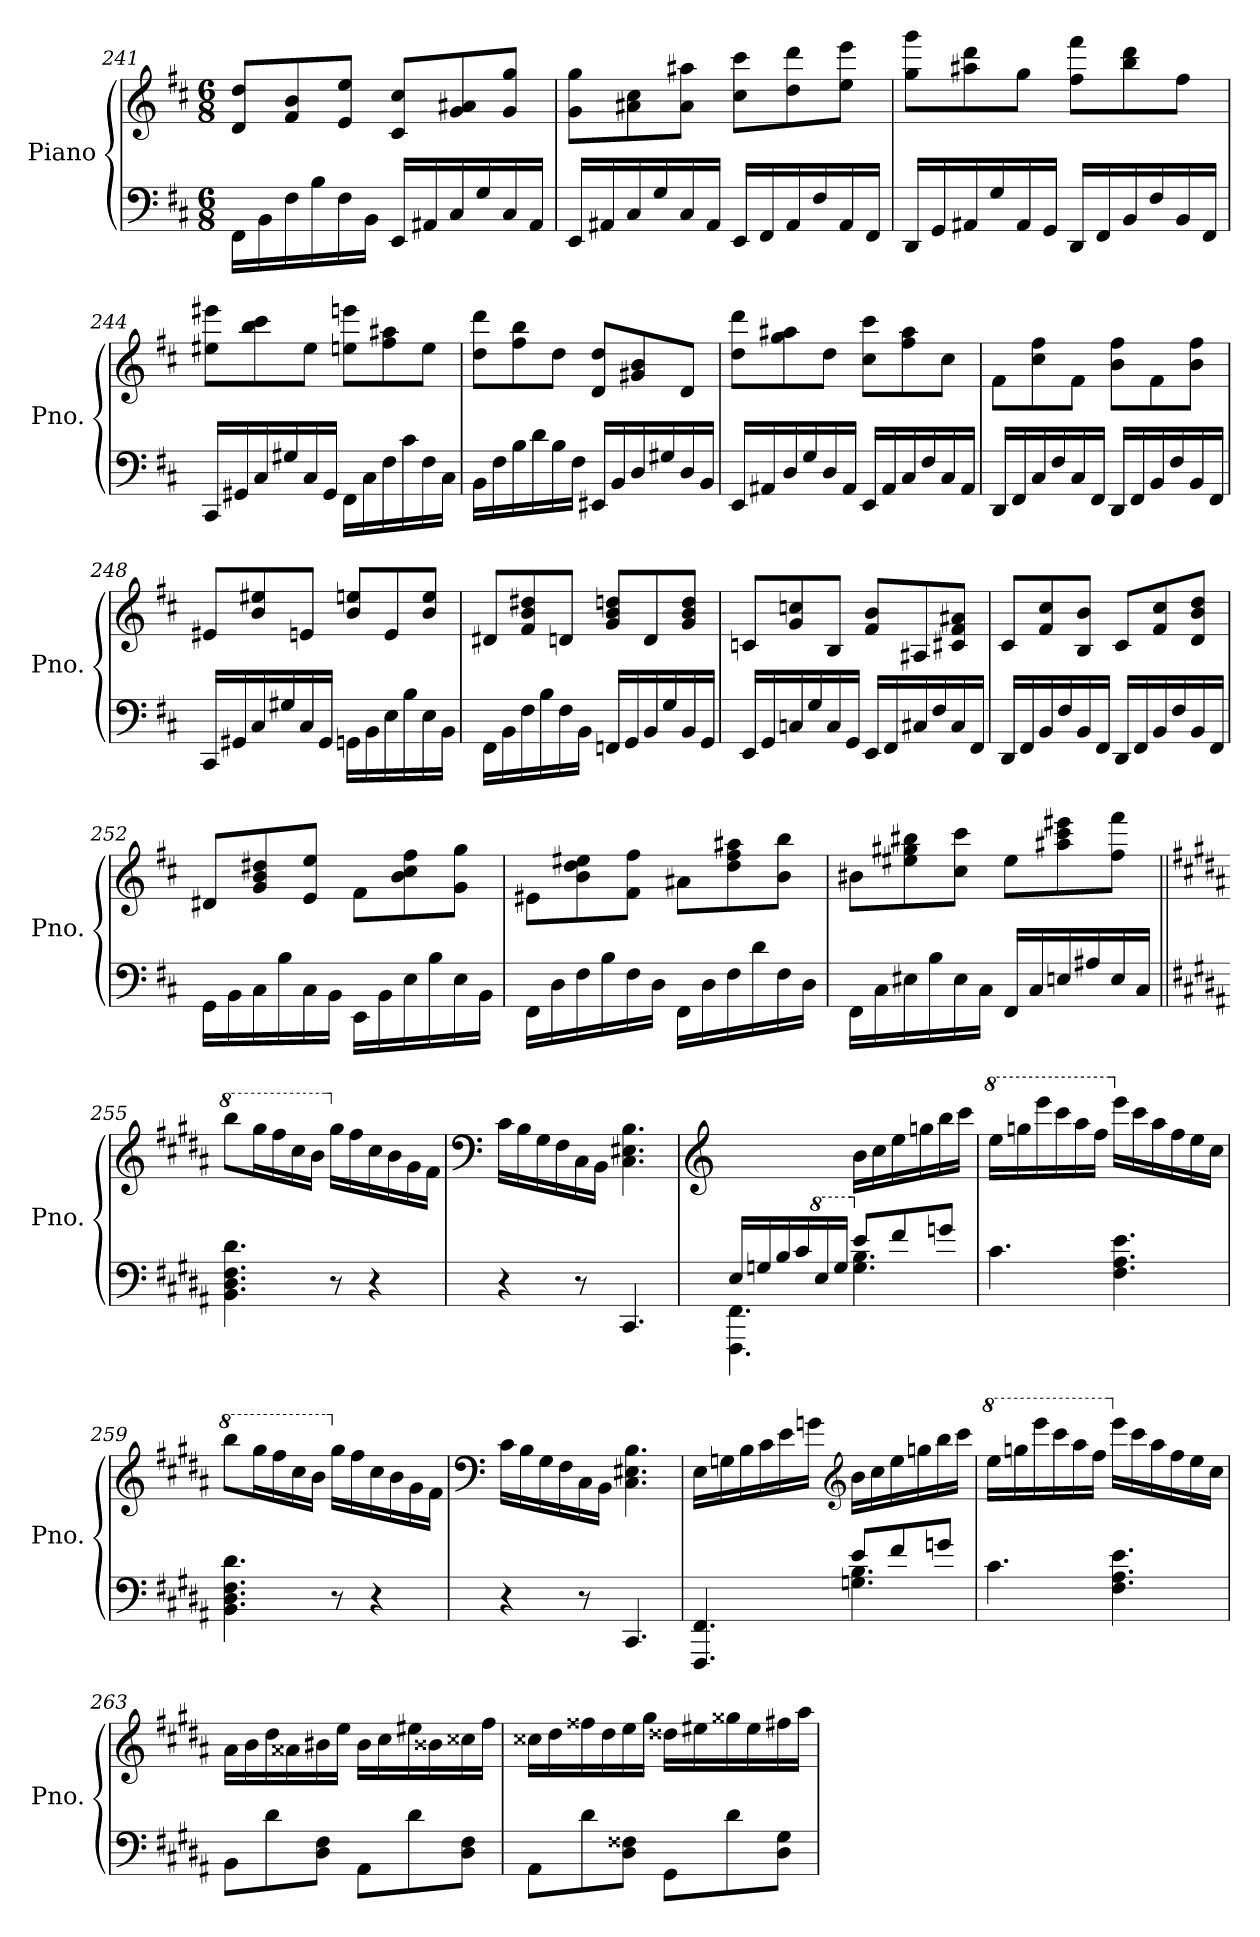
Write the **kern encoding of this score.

**kern	**kern
*part1	*part1
*staff2	*staff1
*I"Piano	*
*I'Pno.	*
*clefF4	*clefG2
*k[f#c#]	*k[f#c#]
*M6/8	*M6/8
=241	=241
16FF#\LL	8d/ 8dd/L
16BB\	.
16F#\	8f#/ 8b/
16B\	.
16F#\	8e/ 8ee/J
16BB\JJ	.
16EE/LL	8c#/ 8cc#/L
16AA#X/	.
16C#/	8g/ 8a#X/
16G/	.
16C#/	8g/ 8gg/J
16AA#/JJ	.
=242	=242
16EE/LL	8g\ 8gg\L
16AA#X/	.
16C#/	8a#X\ 8cc#\
16G/	.
16C#/	8a#\ 8aa#X\J
16AA#/JJ	.
16EE/LL	8cc#\ 8ccc#\L
16FF#/	.
16AA#/	8dd\ 8ddd\
16F#/	.
16AA#/	8ee\ 8eee\J
16FF#/JJ	.
!!LO:LB:g=z
=243	=243
16DD/LL	8gg\ 8ggg\L
16GG/	.
16AA#X/	8aa#X\ 8ddd\
16G/	.
16AA#/	8gg\J
16GG/JJ	.
16DD/LL	8ff#\ 8fff#\L
16FF#/	.
16BB/	8bb\ 8ddd\
16F#/	.
16BB/	8ff#\J
16FF#/JJ	.
=244	=244
16CC#/LL	8ee#X\ 8eee#X\L
16GG#X/	.
16C#/	8bb\ 8ccc#\
16G#X/	.
16C#/	8ee#\J
16GG#/JJ	.
16FF#\LL	8een\ 8eeen\L
16C#\	.
16F#\	8ff#\ 8aa#X\
16c#\	.
16F#\	8ee\J
16C#\JJ	.
=245	=245
16BB\LL	8dd\ 8ddd\L
16F#\	.
16B\	8ff#\ 8bb\
16d\	.
16B\	8dd\J
16F#\JJ	.
16EE#X/LL	8d/ 8dd/L
16BB/	.
16D/	8g#X/ 8b/
16G#X/	.
16D/	8d/J
16BB/JJ	.
=246	=246
16EE/LL	8dd\ 8ddd\L
16AA#X/	.
16D/	8gg\ 8aa#X\
16G/	.
16D/	8dd\J
16AA#/JJ	.
16EE/LL	8cc#\ 8ccc#\L
16AA#/	.
16C#/	8ff#\ 8aa#\
16F#/	.
16C#/	8cc#\J
16AA#/JJ	.
!!LO:LB:g=z
=247	=247
16DD/LL	8f#\L
16FF#/	.
16C#/	8cc#\ 8ff#\
16F#/	.
16C#/	8f#\J
16FF#/JJ	.
16DD/LL	8b\ 8ff#\L
16FF#/	.
16BB/	8f#\
16F#/	.
16BB/	8b\ 8ff#\J
16FF#/JJ	.
=248	=248
16CC#/LL	8e#X/L
16GG#X/	.
16C#/	8b/ 8ee#X/
16G#X/	.
16C#/	8en/J
16GG#/JJ	.
16GGn\LL	8b/ 8een/L
16BB\	.
16E\	8e/
16B\	.
16E\	8b/ 8ee/J
16BB\JJ	.
=249	=249
16FF#\LL	8d#X/L
16BB\	.
16F#\	8f#/ 8b/ 8dd#X/
16B\	.
16F#\	8dn/J
16BB\JJ	.
16FFn/LL	8g/ 8b/ 8ddn/L
16GG/	.
16BB/	8d/
16G/	.
16BB/	8g/ 8b/ 8dd/J
16GG/JJ	.
=250	=250
16EE/LL	8cn/L
16GG/	.
16Cn/	8g/ 8ccn/
16G/	.
16C/	8B/J
16GG/JJ	.
16EE/LL	8f#/ 8b/L
16FF#/	.
16C#X/	8A#X/
16F#/	.
16C#/	8c#X/ 8f#/ 8a#X/J
16FF#/JJ	.
!!LO:LB:g=z
=251	=251
16DD/LL	8c#/L
16FF#/	.
16BB/	8f#/ 8cc#/
16F#/	.
16BB/	8B/ 8b/J
16FF#/JJ	.
16DD/LL	8c#/L
16FF#/	.
16BB/	8f#/ 8cc#/
16F#/	.
16BB/	8d/ 8b/ 8dd/J
16FF#/JJ	.
=252	=252
16GG\LL	8d#X/L
16BB\	.
16C#\	8g/ 8b/ 8dd#X/
16B\	.
16C#\	8e/ 8ee/J
16BB\JJ	.
16EE\LL	8f#\L
16BB\	.
16E\	8b\ 8cc#\ 8ff#\
16B\	.
16E\	8g\ 8gg\J
16BB\JJ	.
=253	=253
16FF#\LL	8e#X\L
16D\	.
16F#\	8b\ 8dd\ 8ee#X\
16B\	.
16F#\	8f#\ 8ff#\J
16D\JJ	.
16FF#\LL	8a#X\L
16D\	.
16F#\	8dd\ 8ff#\ 8aa#X\
16d\	.
16F#\	8b\ 8bb\J
16D\JJ	.
=254	=254
16FF#\LL	8b#X\L
16C#\	.
16E#X\	8ee#X\ 8gg#X\ 8bb#X\
16B\	.
16E#\	8cc#\ 8ccc#\J
16C#\JJ	.
16FF#/LL	8ee#\L
16C#/	.
16En/	8aa#X\ 8ccc#\ 8eee#X\
16A#X/	.
16E/	8ff#\ 8fff#\J
16C#/JJ	.
!!LO:LB:g=z
=255||	=255||
*k[f#c#g#d#a#]	*k[f#c#g#d#a#]
*	*8va
4.BB\ 4.D#\ 4.F#\ 4.d#\	8bbb\L
.	16ggg#\L
.	16fff#\
.	16ccc#\
.	16bb\JJ
*	*X8va
8r	16gg#\LL
.	16ff#\
4r	16cc#\
.	16b\
.	16g#\
.	16f#\JJ
=256	=256
*	*clefF4
4r	16c#\LL
.	16B\
.	16G#\
.	16F#\
8r	16C#\
.	16BB\JJ
4.CC#/	4.C#\ 4.E#X\ 4.B\
=257	=257
*	*clefG2
*^	*
16E/LL	4.FFF#\ 4.FF#\	4.ryy
16Gn/	.	.
16B/	.	.
16c#/	.	.
*8va	*	*
16e\	.	.
16g\JJ	.	.
*X8va	*	*
8e/L	4.G\ 4.B\	16b\LL
.	.	16cc#\
8f#/	.	16ee\
.	.	16ggn\
8gn/J	.	16bb\
.	.	16ccc#\JJ
*v	*v	*
=258	=258
*	*8va
4.c#\	16eee\LL
.	16gggn\
.	16eeee\
.	16cccc#\
.	16aaa#\
.	16fff#\JJ
*	*X8va
4.F#\ 4.A#\ 4.e\	16eee\LL
.	16ccc#\
.	16aa#\
.	16ff#\
.	16ee\
.	16cc#\JJ
!!LO:PB:g=z
=259	=259
*	*8va
4.BB\ 4.D#\ 4.F#\ 4.d#\	8bbb\L
.	16ggg#\L
.	16fff#\
.	16ccc#\
.	16bb\JJ
*	*X8va
8r	16gg#\LL
.	16ff#\
4r	16cc#\
.	16b\
.	16g#\
.	16f#\JJ
=260	=260
*	*clefF4
4r	16c#\LL
.	16B\
.	16G#\
.	16F#\
8r	16C#\
.	16BB\JJ
4.CC#/	4.C#\ 4.E#X\ 4.B\
=261	=261
*^	*
4.FFF#/ 4.FF#/	4.ryy	16E\LL
.	.	16Gn\
.	.	16B\
.	.	16c#\
.	.	16e\
.	.	16gn\JJ
*	*	*clefG2
8e/L	4.Gn\ 4.B\	16b\LL
.	.	16cc#\
8f#/	.	16ee\
.	.	16ggn\
8gn/J	.	16bb\
.	.	16ccc#\JJ
*v	*v	*
=262	=262
*	*8va
4.c#\	16eee\LL
.	16gggn\
.	16eeee\
.	16cccc#\
.	16aaa#\
.	16fff#\JJ
*	*X8va
4.F#\ 4.A#\ 4.e\	16eee\LL
.	16ccc#\
.	16aa#\
.	16ff#\
.	16ee\
.	16cc#\JJ
!!LO:LB:g=z
=263	=263
8BB\L	16a#\LL
.	16b\
8d#\	16dd#\
.	16a##X\
8D#\ 8F#\J	16b#X\
.	16ee\JJ
8AA#\L	16b#\LL
.	16cc#\
8d#\	16ee#X\
.	16b##X\
8D#\ 8F#\J	16cc##X\
.	16ff#\JJ
=264	=264
8AA#\L	16cc##X\LL
.	16dd#\
8d#\	16ff##X\
.	16dd#\
8D#\ 8F##X\J	16ee\
.	16gg#\JJ
8GG#\L	16dd##X\LL
.	16ee#X\
8d#\	16gg##X\
.	16ee#\
8D#\ 8G#\J	16ff#X\
.	16aa#\JJ
=	=
*-	*-
